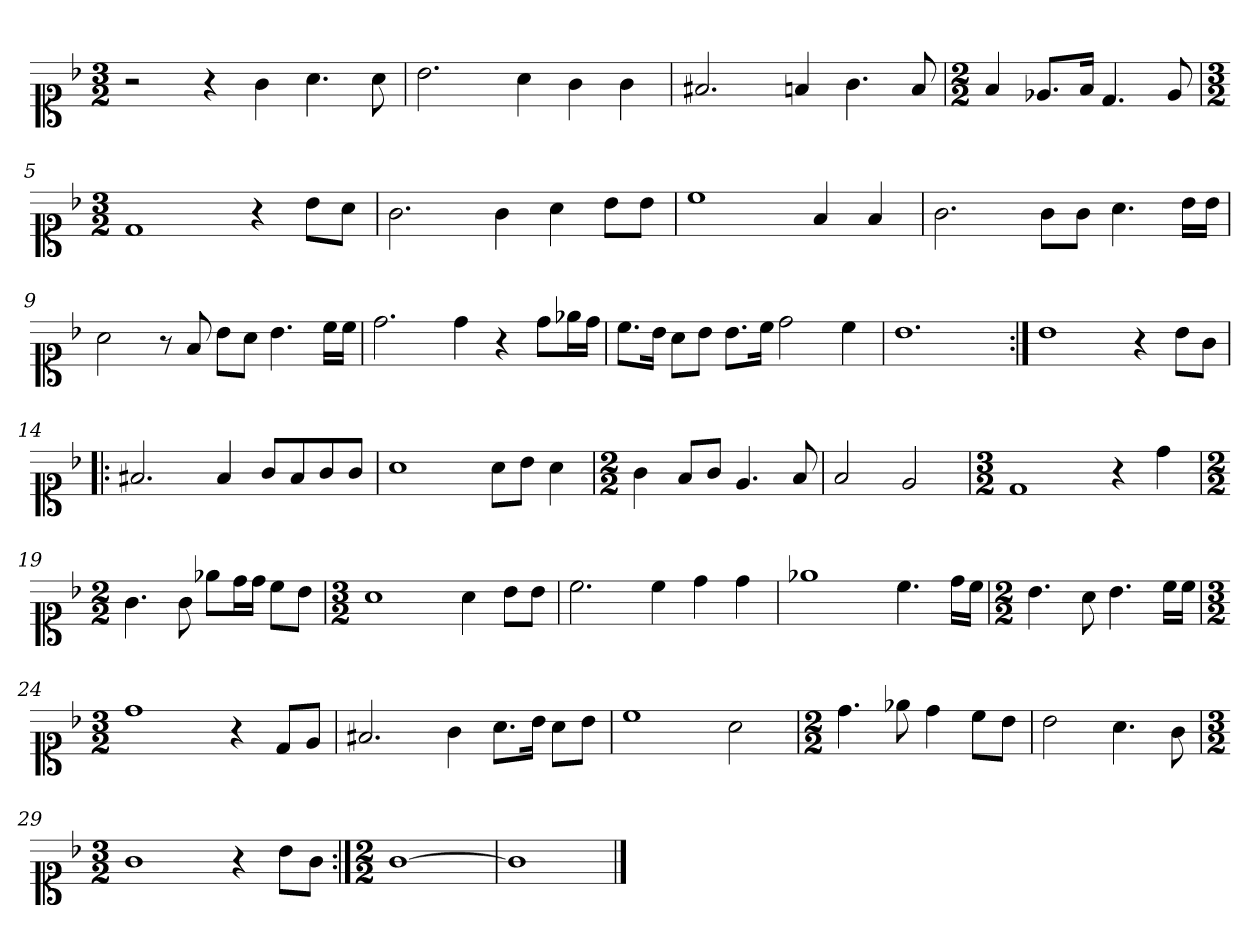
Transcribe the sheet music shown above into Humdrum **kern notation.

**kern
*part1
*staff1
*clefC1
*k[b-]
*F:
*M3/2
=1
2r
4r
4g\
4.a\
8a\
=2
2.b-\
4a\
4g\
4g\
=3
2.f#X/
4fn/
4.g\
8f/
=4
*M2/2
4f/
8.e-X/L
16f/Jk
4.d/
8e-/
!!LO:LB:g=z
=5
*M3/2
1d
4r
8b-\L
8a\J
=6
2.g\
4g\
4a\
8b-\L
8b-\J
=7
1cc
4f/
4f/
=8
2.g\
8g\L
8g\J
4.a\
16b-\LL
16b-\JJ
!!LO:LB:g=z
=9
2a\
8r
8f/
8b-\L
8a\J
4.b-\
16cc\LL
16cc\JJ
=10
2.dd\
4dd\
4r
8dd\L
16ee-X\L
16dd\JJ
=11
8.cc\L
16b-\Jk
8a\L
8b-\J
8.b-\L
16cc\Jk
2dd\
4cc\
=12
1.b-
!!LO:LB:g=z
=13:|!
1b-
4r
8b-\L
8g\J
=14!|:
2.f#X/
4f#/
8g/L
8f#/
8g/
8g/J
=15
1a
8a\L
8b-\J
4a\
=16
*M2/2
4g\
8f/L
8g/J
4.e/
8f/
=17
2f/
2e/
!!LO:LB:g=z
=18
*M3/2
1d
4r
4dd\
=19
*M2/2
4.g\
8g\
8ee-X\L
16dd\L
16dd\JJ
8cc\L
8b-\J
=20
*M3/2
1a
4a\
8b-\L
8b-\J
=21
2.cc\
4cc\
4dd\
4dd\
=22
1ee-X
4.cc\
16dd\LL
16cc\JJ
!!LO:LB:g=z
=23
*M2/2
4.b-\
8a\
4.b-\
16cc\LL
16cc\JJ
=24
*M3/2
1dd
4r
8d/L
8e/J
=25
2.f#X/
4g\
8.a\L
16b-\Jk
8a\L
8b-\J
=26
1cc
2a\
!!LO:LB:g=z
=27
*M2/2
4.dd\
8ee-X\
4dd\
8cc\L
8b-\J
=28
2b-\
4.a\
8g\
=29
*M3/2
1g
4r
8b-\L
8g\J
=30:|!
*M2/2
[1g
=31
1g]
==
*-
